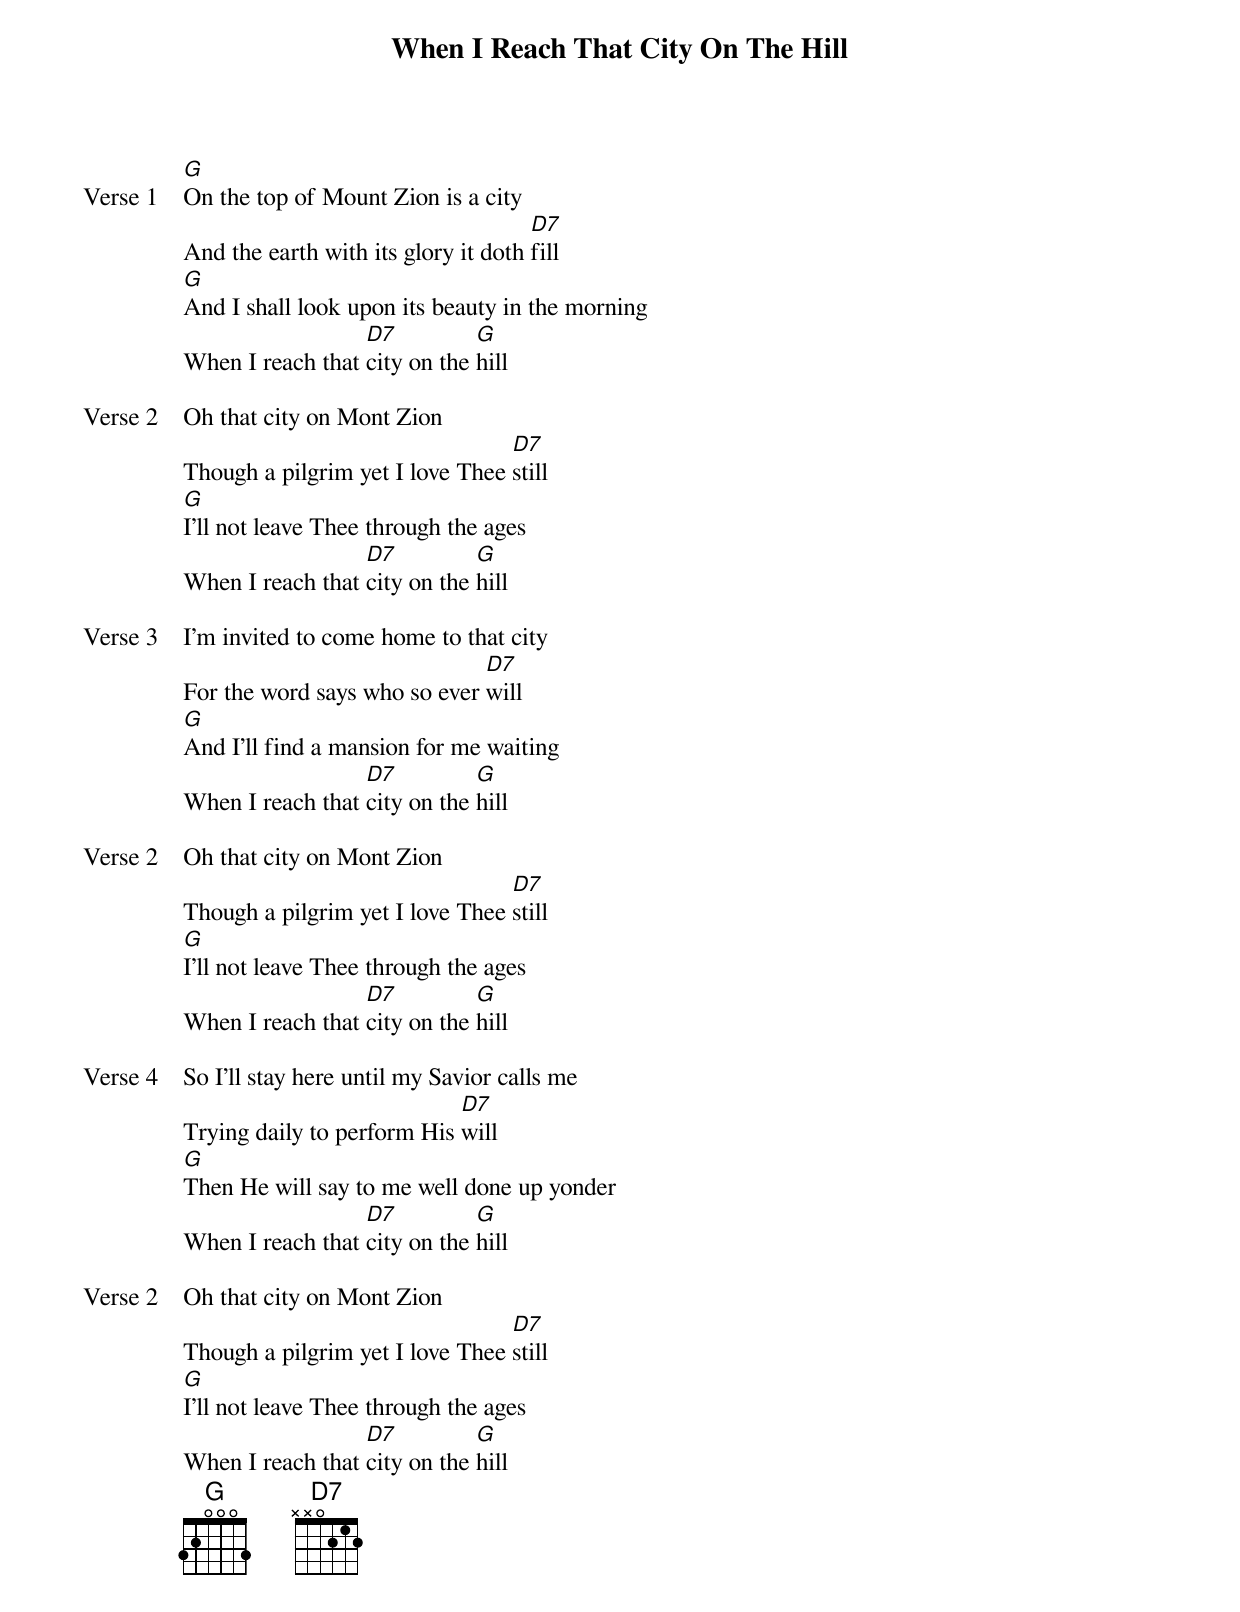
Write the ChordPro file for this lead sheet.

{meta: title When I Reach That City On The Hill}
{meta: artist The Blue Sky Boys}

{start_of_verse: Verse 1}
[G]On the top of Mount Zion is a city
And the earth with its glory it doth [D7]fill
[G]And I shall look upon its beauty in the morning
When I reach that [D7]city on the [G]hill
{end_of_verse}

{start_of_verse: Verse 2}
Oh that city on Mont Zion
Though a pilgrim yet I love Thee [D7]still
[G]I'll not leave Thee through the ages
When I reach that [D7]city on the [G]hill
{end_of_verse}

{start_of_verse: Verse 3}
I’m invited to come home to that city
For the word says who so ever [D7]will
[G]And I’ll find a mansion for me waiting
When I reach that [D7]city on the [G]hill
{end_of_verse}

{start_of_verse: Verse 2}
Oh that city on Mont Zion
Though a pilgrim yet I love Thee [D7]still
[G]I'll not leave Thee through the ages
When I reach that [D7]city on the [G]hill
{end_of_verse}

{start_of_verse: Verse 4}
So I'll stay here until my Savior calls me
Trying daily to perform His [D7]will
[G]Then He will say to me well done up yonder
When I reach that [D7]city on the [G]hill
{end_of_verse}

{start_of_verse: Verse 2}
Oh that city on Mont Zion
Though a pilgrim yet I love Thee [D7]still
[G]I'll not leave Thee through the ages
When I reach that [D7]city on the [G]hill
{end_of_verse}
